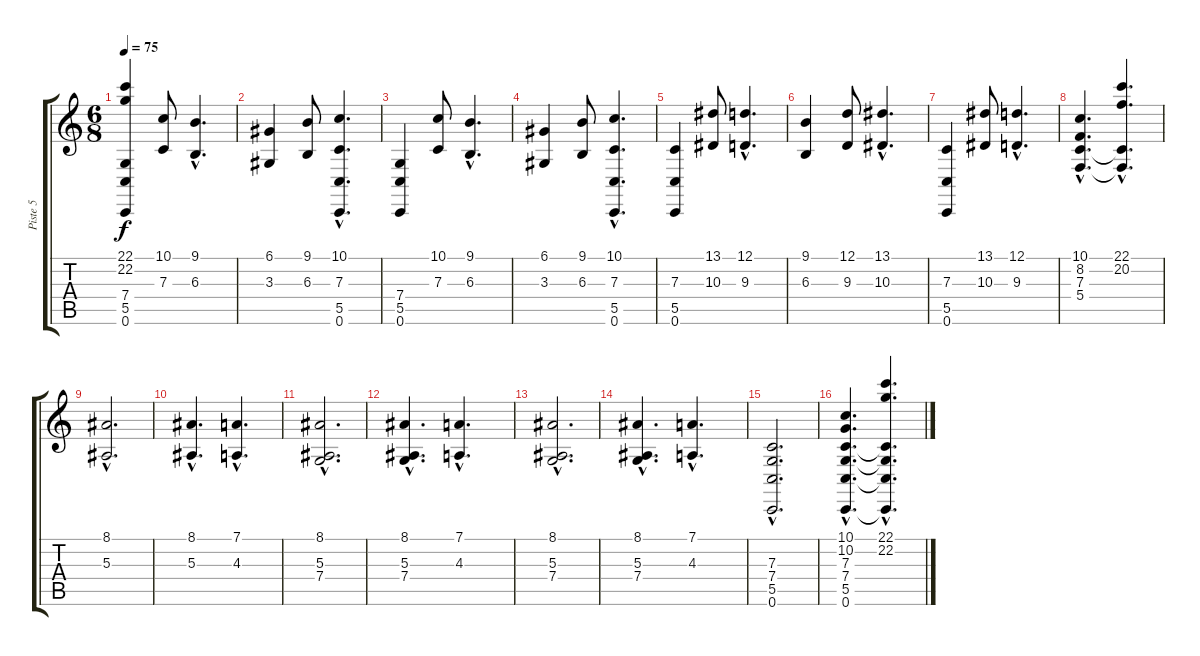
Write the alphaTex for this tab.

\track ("Piste 5" "Piste 5") {instrument synthstrings2}
\staff {score tabs}
\tuning (D4 A3 F3 C3 G2 C2) {hide}
\ts (6 8)
\tempo 75
\clef g2
\ks c
(22.1{t} 22.2{t} 7.4 5.5 0.6).4{dy f volume 9} (10.1 7.3).8 (9.1{hac} 6.3{hac}).4{d} |
(6.1 3.3).4 (9.1 6.3).8 (10.1{hac} 7.3{hac} 5.5{hac} 0.6{hac}).4{d} |
(7.4 5.5 0.6).4 (10.1 7.3).8 (9.1{hac} 6.3{hac}).4{d} |
(6.1 3.3).4 (9.1 6.3).8 (10.1{hac} 7.3{hac} 5.5{hac} 0.6{hac}).4{d} |
(7.3 5.5 0.6).4 (13.1 10.3).8 (12.1{hac} 9.3{hac}).4{d} |
(9.1 6.3).4 (12.1 9.3).8 (13.1{hac} 10.3{hac}).4{d} |
(7.3 5.5 0.6).4 (13.1 10.3).8 (12.1{hac} 9.3{hac}).4{d} |
(10.1{hac} 8.2{hac} 7.3{hac} 5.4{hac}).4{d volume 11} (22.1{hac} 20.2{hac} 7.3{hac t} 5.4{hac t}).4{d} |
(8.1{hac} 5.3{hac}).2{d volume 9} |
(8.1{hac} 5.3{hac}).4{d} (7.1{hac} 4.3{hac}).4{d} |
(8.1{hac} 5.3{hac} 7.4{hac}).2{d} |
(8.1{hac} 5.3{hac} 7.4{hac}).4{d} (7.1{hac} 4.3{hac}).4{d} |
(8.1{hac} 5.3{hac} 7.4{hac}).2{d} |
(8.1{hac} 5.3{hac} 7.4{hac}).4{d} (7.1{hac} 4.3{hac}).4{d} |
(7.3{hac} 7.4{hac} 5.5{hac} 0.6{hac}).2{d} |
(10.1{hac} 10.2{hac} 7.3{hac} 7.4{hac} 5.5{hac} 0.6{hac}).4{d volume 11} (22.1{hac} 22.2{hac} 7.3{hac t} 7.4{hac t} 5.5{hac t} 0.6{hac t}).4{d}
